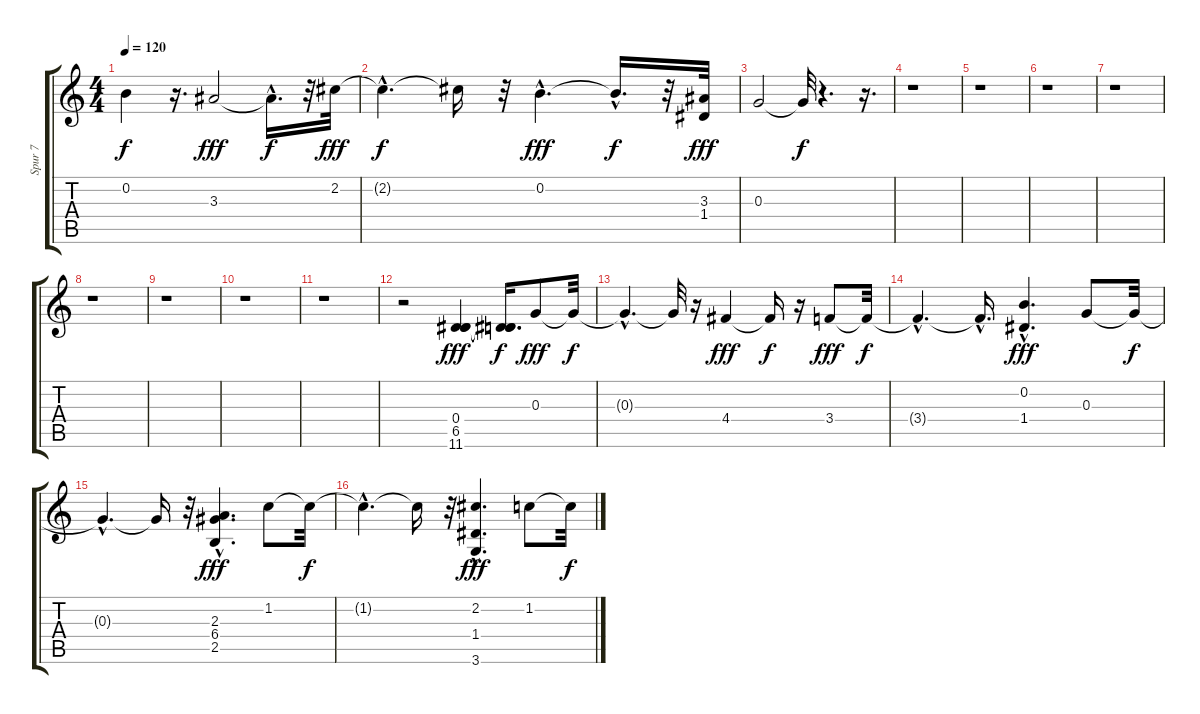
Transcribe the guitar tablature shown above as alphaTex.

\track ("Spur 7" "Spur 7") {instrument acousticguitarnylon}
\staff {score tabs}
\tuning (E4 B3 G3 D3 A2 E2) {hide}
\ts (4 4)
\tempo 120
\clef g2
\ks c
0.2{t}.4{dy f} r.16{d} 3.3.2{dy fff} 3.3{hac t}.16{d dy f} r.32 2.2.32{dy fff} |
2.2{hac t}.4{d dy f} 2.2{t}.16 r.32 0.2{hac}.4{d dy fff} 0.2{hac t}.16{d dy f} r.32 (3.3 1.4).32{dy fff} |
0.3.2 0.3{t}.32{dy f} r.4{d} r.16{d} |
r.1 |
r.1 |
r.1 |
r.1 |
r.1 |
r.1 |
r.1 |
r.1 |
r.2 (0.4 6.5 11.6).4{dy fff} (0.4{t} 6.5{t} 11.6{t}).16{d dy f} 0.3.8{dy fff} 0.3{t}.32{dy f} |
0.3{hac t}.4{d} 0.3{t}.32 r.16 4.4.4{dy fff} 4.4{t}.16{dy f} r.16 3.4.8{dy fff} 3.4{t}.32{dy f} |
3.4{hac t}.4{d} 3.4{hac t}.16{d} (0.2{hac} 1.4).4{d dy fff} 0.3.8 0.3{t}.32{dy f} |
0.3{hac t}.4{d} 0.3{t}.16 r.32 (2.3 6.4{hac} 2.5{hac}).4{d dy fff} 1.2.8 1.2{t}.32{dy f} |
1.2{hac t}.4{d} 1.2{t}.16 r.32 (2.2 1.4{hac} 3.6{hac}).4{d dy fff} 1.2.8 1.2{t}.32{dy f}
